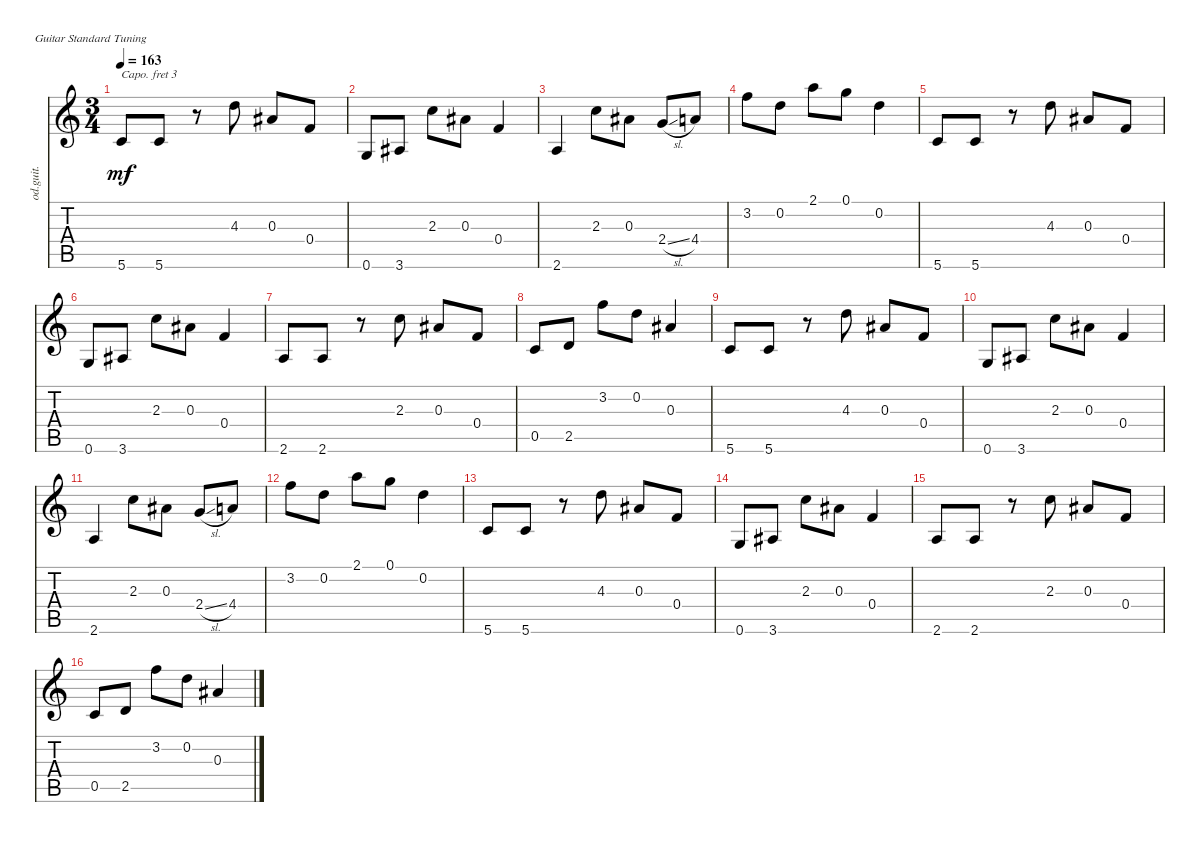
\bracketExtendMode nobrackets
\track ("Overdriven Guitar" "od.guit.") {instrument overdrivenguitar}
\staff {score tabs}
\capo 3
\tuning (E4 B3 G3 D3 A2 E2)
\ts (3 4)
\tempo 163
\clef g2
\ks aminor
5.6.8{dy mf beam Up} 5.6.8{beam Up} r.8{beam Down} 4.3.8{beam Down} 0.3{acc #}.8{beam Up} 0.4.8{beam Up} |
0.6.8{beam Up} 3.6{acc #}.8{beam Up} 2.3.8{beam Down} 0.3{acc #}.8{beam Down} 0.4.4{beam Up} |
2.6.4{beam Up} 2.3.8{beam Down} 0.3{acc #}.8{beam Down} 2.4{sl}.8{beam Up} 4.4.8{beam Up} |
3.2.8{beam Down} 0.2.8{beam Down} 2.1.8{beam Down} 0.1.8{beam Down} 0.2.4{beam Down} |
5.6.8{beam Up} 5.6.8{beam Up} r.8{beam Down} 4.3.8{beam Down} 0.3{acc #}.8{beam Up} 0.4.8{beam Up} |
0.6.8{beam Up} 3.6{acc #}.8{beam Up} 2.3.8{beam Down} 0.3{acc #}.8{beam Down} 0.4.4{beam Up} |
2.6.8{beam Up} 2.6.8{beam Up} r.8{beam Down} 2.3.8{beam Down} 0.3{acc #}.8{beam Up} 0.4.8{beam Up} |
0.5.8{beam Up} 2.5.8{beam Up} 3.2.8{beam Down} 0.2.8{beam Down} 0.3{acc #}.4{beam Up} |
5.6.8{beam Up} 5.6.8{beam Up} r.8{beam Down} 4.3.8{beam Down} 0.3{acc #}.8{beam Up} 0.4.8{beam Up} |
0.6.8{beam Up} 3.6{acc #}.8{beam Up} 2.3.8{beam Down} 0.3{acc #}.8{beam Down} 0.4.4{beam Up} |
2.6.4{beam Up} 2.3.8{beam Down} 0.3{acc #}.8{beam Down} 2.4{sl}.8{beam Up} 4.4.8{beam Up} |
3.2.8{beam Down} 0.2.8{beam Down} 2.1.8{beam Down} 0.1.8{beam Down} 0.2.4{beam Down} |
5.6.8{beam Up} 5.6.8{beam Up} r.8{beam Down} 4.3.8{beam Down} 0.3{acc #}.8{beam Up} 0.4.8{beam Up} |
0.6.8{beam Up} 3.6{acc #}.8{beam Up} 2.3.8{beam Down} 0.3{acc #}.8{beam Down} 0.4.4{beam Up} |
2.6.8{beam Up} 2.6.8{beam Up} r.8{beam Down} 2.3.8{beam Down} 0.3{acc #}.8{beam Up} 0.4.8{beam Up} |
0.5.8{beam Up} 2.5.8{beam Up} 3.2.8{beam Down} 0.2.8{beam Down} 0.3{acc #}.4{beam Up}
